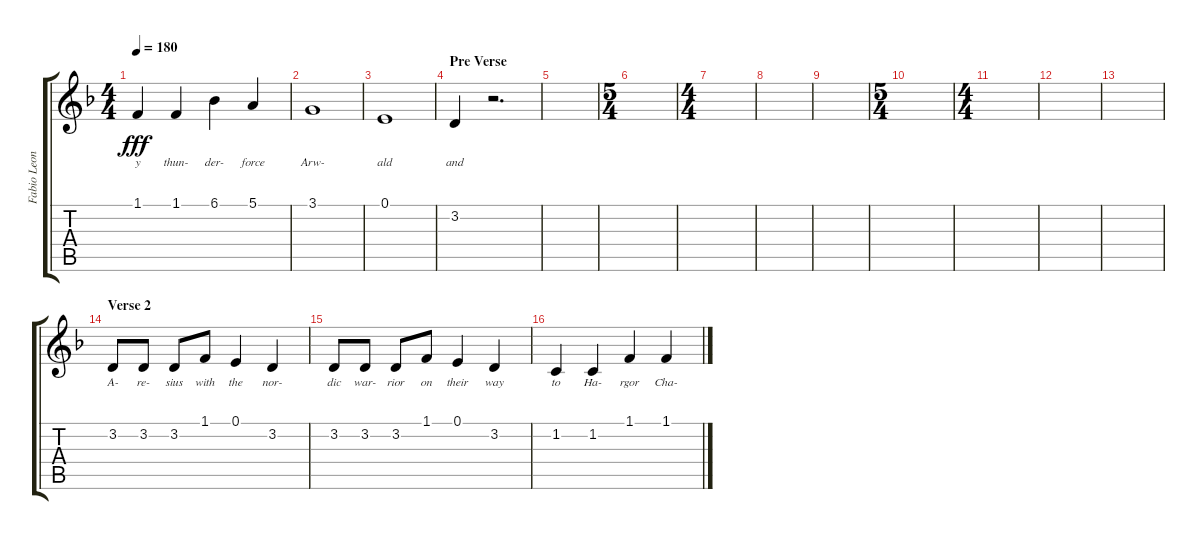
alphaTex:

\track ("Fabio Leone" "Fabio Leon") {instrument lead2sawtooth}
\staff {score tabs}
\tuning (E4 B3 G3 D3 A2 E2) {hide}
\ts (4 4)
\tempo 180
\clef g2
\ks dminor
1.1.4{lyrics (0 "y") lyrics (1 "") lyrics (2 "") lyrics (3 "") lyrics (4 "") dy fff} 1.1.4{lyrics (0 "thun-") lyrics (1 "") lyrics (2 "") lyrics (3 "") lyrics (4 "")} 6.1.4{lyrics (0 "der-") lyrics (1 "") lyrics (2 "") lyrics (3 "") lyrics (4 "")} 5.1.4{lyrics (0 "force") lyrics (1 "") lyrics (2 "") lyrics (3 "") lyrics (4 "")} |
3.1.1{lyrics (0 "Arw-") lyrics (1 "") lyrics (2 "") lyrics (3 "") lyrics (4 "")} |
0.1.1{lyrics (0 "ald") lyrics (1 "") lyrics (2 "") lyrics (3 "") lyrics (4 "")} |
\section ("" "Pre Verse")
3.2.4{lyrics (0 "and") lyrics (1 "") lyrics (2 "") lyrics (3 "") lyrics (4 "")} r.2{d} |
|
\ts (5 4)
|
\ts (4 4)
|
|
|
\ts (5 4)
|
\ts (4 4)
|
|
|
\section ("" "Verse 2")
3.2.8{lyrics (0 "A-") lyrics (1 "") lyrics (2 "") lyrics (3 "") lyrics (4 "")} 3.2.8{lyrics (0 "re-") lyrics (1 "") lyrics (2 "") lyrics (3 "") lyrics (4 "")} 3.2.8{lyrics (0 "sius") lyrics (1 "") lyrics (2 "") lyrics (3 "") lyrics (4 "")} 1.1.8{lyrics (0 "with") lyrics (1 "") lyrics (2 "") lyrics (3 "") lyrics (4 "")} 0.1.4{lyrics (0 "the") lyrics (1 "") lyrics (2 "") lyrics (3 "") lyrics (4 "")} 3.2.4{lyrics (0 "nor-") lyrics (1 "") lyrics (2 "") lyrics (3 "") lyrics (4 "")} |
3.2.8{lyrics (0 "dic") lyrics (1 "") lyrics (2 "") lyrics (3 "") lyrics (4 "")} 3.2.8{lyrics (0 "war-") lyrics (1 "") lyrics (2 "") lyrics (3 "") lyrics (4 "")} 3.2.8{lyrics (0 "rior") lyrics (1 "") lyrics (2 "") lyrics (3 "") lyrics (4 "")} 1.1.8{lyrics (0 "on") lyrics (1 "") lyrics (2 "") lyrics (3 "") lyrics (4 "")} 0.1.4{lyrics (0 "their") lyrics (1 "") lyrics (2 "") lyrics (3 "") lyrics (4 "")} 3.2.4{lyrics (0 "way") lyrics (1 "") lyrics (2 "") lyrics (3 "") lyrics (4 "")} |
1.2.4{lyrics (0 "to") lyrics (1 "") lyrics (2 "") lyrics (3 "") lyrics (4 "")} 1.2.4{lyrics (0 "Ha-") lyrics (1 "") lyrics (2 "") lyrics (3 "") lyrics (4 "")} 1.1.4{lyrics (0 "rgor") lyrics (1 "") lyrics (2 "") lyrics (3 "") lyrics (4 "")} 1.1.4{lyrics (0 "Cha-") lyrics (1 "") lyrics (2 "") lyrics (3 "") lyrics (4 "")}
